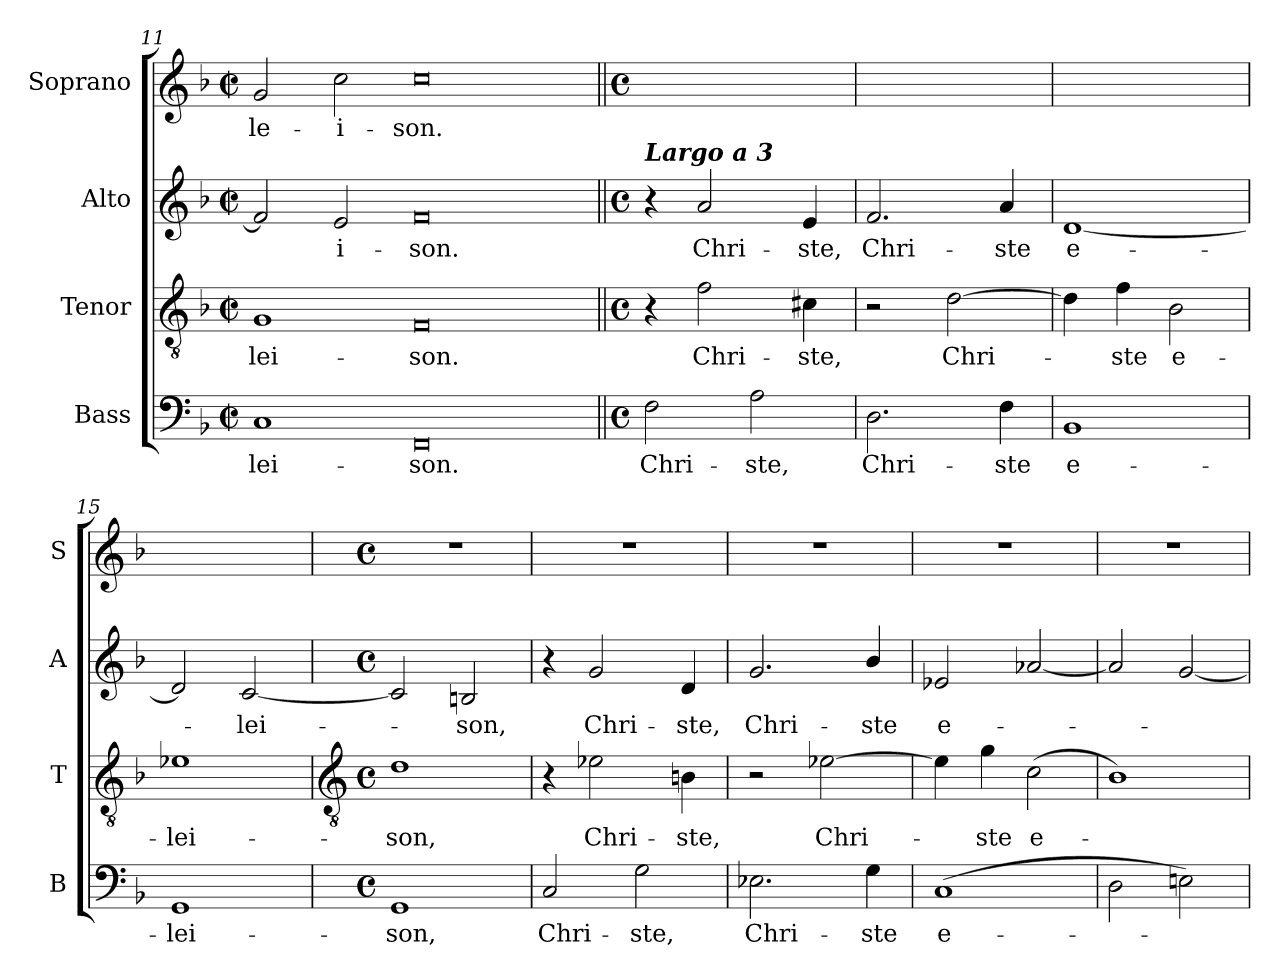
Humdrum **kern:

**kern	**text	**kern	**text	**kern	**text	**kern	**text
*part4	*part4	*part3	*part3	*part2	*part2	*part1	*part1
*staff4	*staff4	*staff3	*staff3	*staff2	*staff2	*staff1	*staff1
*I"Bass	*	*I"Tenor	*	*I"Alto	*	*I"Soprano	*
*I'B	*	*I'T	*	*I'A	*	*I'S	*
*clefF4	*	*clefGv2	*	*clefG2	*	*clefG2	*
*k[b-]	*	*k[b-]	*	*k[b-]	*	*k[b-]	*
*F:	*	*F:	*	*F:	*	*F:	*
*M4/2	*	*M4/2	*	*M4/2	*	*M4/2	*
*met(c|)	*	*met(c|)	*	*met(c|)	*	*met(c|)	*
=11	=11	=11	=11	=11	=11	=11	=11
!	!LO:LY:b	!	!LO:LY:b	!	!	!	!LO:LY:b
1C	lei-	1G	lei-	2f]	.	2g	-le-
!	!	!	!	!	!LO:LY:b	!	!LO:LY:b
.	.	.	.	2e	i-	2cc	-i-
!	!LO:LY:b	!	!LO:LY:b	!	!LO:LY:b	!	!LO:LY:b
0FF	-son.	0F	-son.	0f	-son.	0cc	-son.
=12||	=12||	=12||	=12||	=12||	=12||	=12||	=12||
*M4/4	*	*M4/4	*	*M4/4	*	*M4/4	*
*met(c)	*	*met(c)	*	*met(c)	*	*met(c)	*
!	!	!	!	!LO:TX:a:Bi:t=Largo a 3	!	!	!
!	!LO:LY:b	!	!	!	!	!	!
2F	Chri-	4r	.	4r	.	1ryy	.
!	!	!	!LO:LY:b	!	!LO:LY:b	!	!
.	.	2f	Chri-	2a	Chri-	.	.
!	!LO:LY:b	!	!	!	!	!	!
2A	-ste,	.	.	.	.	.	.
!	!	!	!LO:LY:b	!	!LO:LY:b	!	!
.	.	4c#X	-ste,	4e	-ste,	.	.
=13	=13	=13	=13	=13	=13	=13	=13
!	!LO:LY:b	!	!	!	!LO:LY:b	!	!
2.D	Chri-	2r	.	2.f	Chri-	1ryy	.
!	!	!	!LO:LY:b	!	!	!	!
.	.	[2d	Chri-	.	.	.	.
!	!LO:LY:b	!	!	!	!LO:LY:b	!	!
4F	-ste	.	.	4a	-ste	.	.
=14	=14	=14	=14	=14	=14	=14	=14
!	!LO:LY:b	!	!	!	!LO:LY:b	!	!
1BB-	e-	4d]	.	[1d	e-	1ryy	.
!	!	!	!LO:LY:b	!	!	!	!
.	.	4f	ste	.	.	.	.
!	!	!	!LO:LY:b	!	!	!	!
.	.	2B-	e-	.	.	.	.
=15	=15	=15	=15	=15	=15	=15	=15
!	!LO:LY:b	!	!LO:LY:b	!	!	!	!
1GG	-lei-	1e-X	-lei-	2d]	.	1ryy	.
!	!	!	!	!	!LO:LY:b	!	!
.	.	.	.	[2c	lei-	.	.
!!LO:LB:g=z
=16	=16	=16	=16	=16	=16	=16	=16
*	*	*clefGv2	*	*	*	*	*
*M4/4	*	*M4/4	*	*M4/4	*	*M4/4	*
*met(c)	*	*met(c)	*	*met(c)	*	*met(c)	*
!	!LO:LY:b	!	!LO:LY:b	!	!	!	!
1GG	-son,	1d	-son,	2c]	.	1r	.
!	!	!	!	!	!LO:LY:b	!	!
.	.	.	.	2Bn	son,	.	.
=17	=17	=17	=17	=17	=17	=17	=17
!	!LO:LY:b	!	!	!	!	!	!
2C	Chri-	4r	.	4r	.	1r	.
!	!	!	!LO:LY:b	!	!LO:LY:b	!	!
.	.	2e-X	Chri-	2g	Chri-	.	.
!	!LO:LY:b	!	!	!	!	!	!
2G	-ste,	.	.	.	.	.	.
!	!	!	!LO:LY:b	!	!LO:LY:b	!	!
.	.	4Bn	-ste,	4d	-ste,	.	.
=18	=18	=18	=18	=18	=18	=18	=18
!	!LO:LY:b	!	!	!	!LO:LY:b	!	!
2.E-X	Chri-	2r	.	2.g	Chri-	1r	.
!	!	!	!LO:LY:b	!	!	!	!
.	.	[2e-X	Chri-	.	.	.	.
!	!LO:LY:b	!	!	!	!LO:LY:b	!	!
4G	-ste	.	.	4b-/	-ste	.	.
=19	=19	=19	=19	=19	=19	=19	=19
!	!LO:LY:b	!	!	!	!LO:LY:b	!	!
(>1C	e-	4e-]	.	2e-X	e-	1r	.
!	!	!	!LO:LY:b	!	!	!	!
.	.	4g	ste	.	.	.	.
!	!	!	!LO:LY:b	!	!	!	!
.	.	(>2c	e-	[2a-X	.	.	.
=20	=20	=20	=20	=20	=20	=20	=20
2D	.	1B-/)	.	2a-]	.	1r	.
2En)	.	.	.	[2g	.	.	.
=	=	=	=	=	=	=	=
*-	*-	*-	*-	*-	*-	*-	*-
